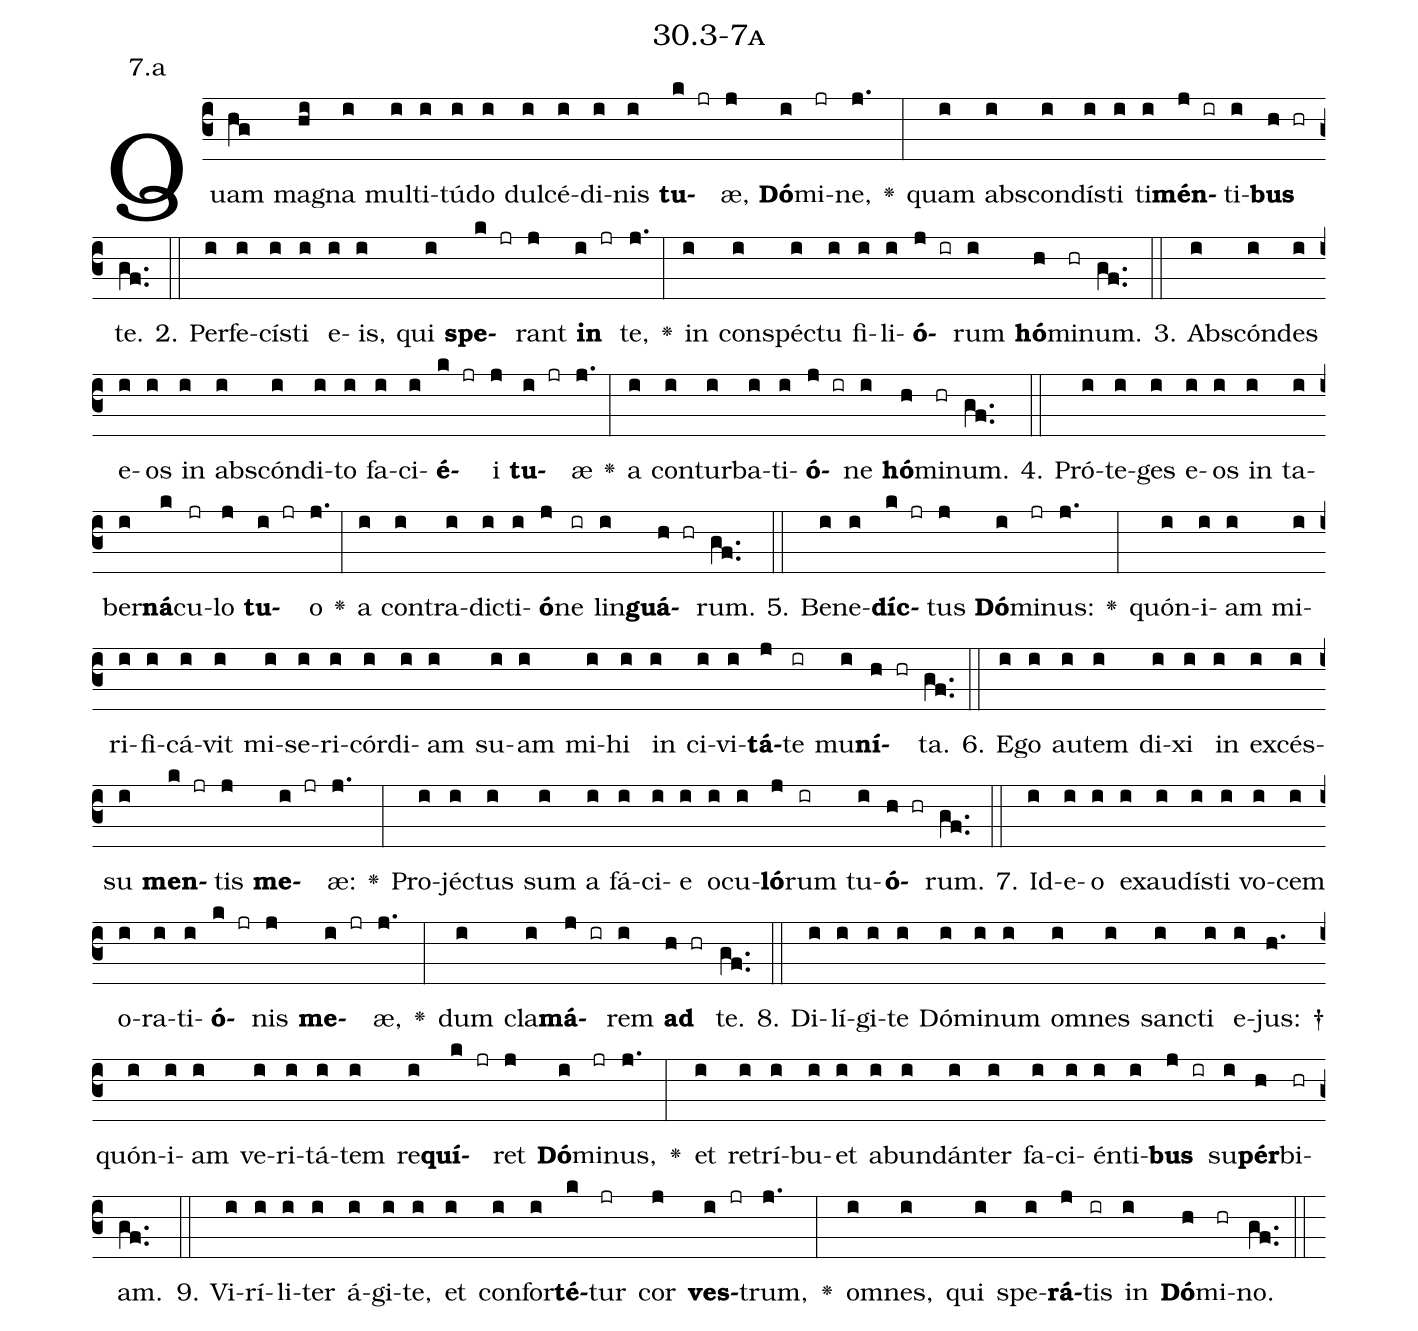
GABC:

name: 30.3-7a;
annotation: 7.a;
%%
(c3)Quam(hg) ma(hi)gna(i) mul(i)ti(i)tú(i)do(i) dul(i)cé(i)di(i)nis(i) <b>tu</b>(k jr)æ,(j) <b>Dó</b>(i)mi(jr)ne,(j.) <v>\greheightstar</v>(:) quam(i) abs(i)con(i)dís(i)ti(i) ti(i)<b>mén</b>(j ir)ti(i)<b>bus</b>(h hr) te.(gf..) (::)
2. Per(i)fe(i)cís(i)ti(i) e(i)is,(i) qui(i) <b>spe</b>(k jr)rant(j) <b>in</b>(i jr) te,(j.) <v>\greheightstar</v>(:) in(i) con(i)spéc(i)tu(i) fi(i)li(i)<b>ó</b>(j ir)rum(i) <b>hó</b>(h)mi(hr)num.(gf..) (::)
3. Abs(i)cón(i)des(i) e(i)os(i) in(i) abs(i)cón(i)di(i)to(i) fa(i)ci(i)<b>é</b>(k jr)i(j) <b>tu</b>(i jr)æ(j.) <v>\greheightstar</v>(:) a(i) con(i)tur(i)ba(i)ti(i)<b>ó</b>(j ir)ne(i) <b>hó</b>(h)mi(hr)num.(gf..) (::)
4. Pró(i)te(i)ges(i) e(i)os(i) in(i) ta(i)ber(i)<b>ná</b>(k)cu(jr)lo(j) <b>tu</b>(i jr)o(j.) <v>\greheightstar</v>(:) a(i) con(i)tra(i)dic(i)ti(i)<b>ó</b>(j)ne(ir) lin(i)<b>guá</b>(h hr)rum.(gf..) (::)
5. Be(i)ne(i)<b>díc</b>(k jr)tus(j) <b>Dó</b>(i)mi(jr)nus:(j.) <v>\greheightstar</v>(:) quón(i)i(i)am(i) mi(i)ri(i)fi(i)cá(i)vit(i) mi(i)se(i)ri(i)cór(i)di(i)am(i) su(i)am(i) mi(i)hi(i) in(i) ci(i)vi(i)<b>tá</b>(j)te(ir) mu(i)<b>ní</b>(h hr)ta.(gf..) (::)
6. E(i)go(i) au(i)tem(i) di(i)xi(i) in(i) ex(i)cés(i)su(i) <b>men</b>(k jr)tis(j) <b>me</b>(i jr)æ:(j.) <v>\greheightstar</v>(:) Pro(i)jéc(i)tus(i) sum(i) a(i) fá(i)ci(i)e(i) o(i)cu(i)<b>ló</b>(j)rum(ir) tu(i)<b>ó</b>(h hr)rum.(gf..) (::)
7. Id(i)e(i)o(i) ex(i)au(i)dís(i)ti(i) vo(i)cem(i) o(i)ra(i)ti(i)<b>ó</b>(k jr)nis(j) <b>me</b>(i jr)æ,(j.) <v>\greheightstar</v>(:) dum(i) cla(i)<b>má</b>(j ir)rem(i) <b>ad</b>(h hr) te.(gf..) (::)
8. Di(i)lí(i)gi(i)te(i) Dó(i)mi(i)num(i) om(i)nes(i) sanc(i)ti(i) e(i)jus: †(h.) quón(i)i(i)am(i) ve(i)ri(i)tá(i)tem(i) re(i)<b>quí</b>(k jr)ret(j) <b>Dó</b>(i)mi(jr)nus,(j.) <v>\greheightstar</v>(:) et(i) re(i)trí(i)bu(i)et(i) ab(i)un(i)dán(i)ter(i) fa(i)ci(i)én(i)ti(i)<b>bus</b>(j ir) su(i)<b>pér</b>(h)bi(hr)am.(gf..) (::)
9. Vi(i)rí(i)li(i)ter(i) á(i)gi(i)te,(i) et(i) con(i)for(i)<b>té</b>(k)tur(jr) cor(j) <b>ves</b>(i jr)trum,(j.) <v>\greheightstar</v>(:) om(i)nes,(i) qui(i) spe(i)<b>rá</b>(j)tis(ir) in(i) <b>Dó</b>(h)mi(hr)no.(gf..) (::)
